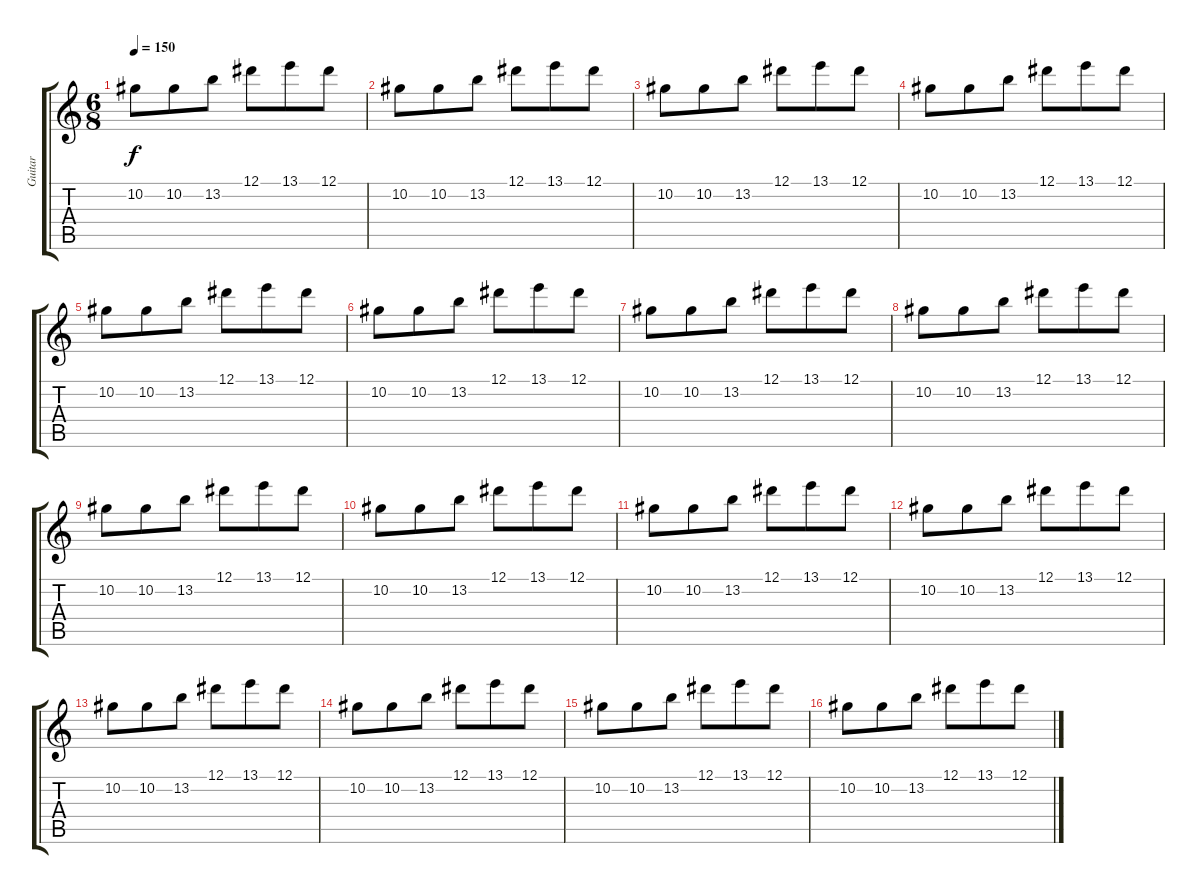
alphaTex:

\track ("Guitar" "Guitar") {instrument distortionguitar}
\staff {score tabs}
\tuning (Eb4 Bb3 Gb3 Db3 Ab2 Eb2) {hide}
\ts (6 8)
\tempo 150
\clef g2
\ks c
10.2.8{dy f} 10.2.8 13.2.8 12.1.8 13.1.8 12.1.8 |
10.2.8 10.2.8 13.2.8 12.1.8 13.1.8 12.1.8 |
10.2.8 10.2.8 13.2.8 12.1.8 13.1.8 12.1.8 |
10.2.8 10.2.8 13.2.8 12.1.8 13.1.8 12.1.8 |
10.2.8 10.2.8 13.2.8 12.1.8 13.1.8 12.1.8 |
10.2.8 10.2.8 13.2.8 12.1.8 13.1.8 12.1.8 |
10.2.8 10.2.8 13.2.8 12.1.8 13.1.8 12.1.8 |
10.2.8 10.2.8 13.2.8 12.1.8 13.1.8 12.1.8 |
10.2.8 10.2.8 13.2.8 12.1.8 13.1.8 12.1.8 |
10.2.8 10.2.8 13.2.8 12.1.8 13.1.8 12.1.8 |
10.2.8 10.2.8 13.2.8 12.1.8 13.1.8 12.1.8 |
10.2.8 10.2.8 13.2.8 12.1.8 13.1.8 12.1.8 |
10.2.8 10.2.8 13.2.8 12.1.8 13.1.8 12.1.8 |
10.2.8 10.2.8 13.2.8 12.1.8 13.1.8 12.1.8 |
10.2.8 10.2.8 13.2.8 12.1.8 13.1.8 12.1.8 |
10.2.8 10.2.8 13.2.8 12.1.8 13.1.8 12.1.8
